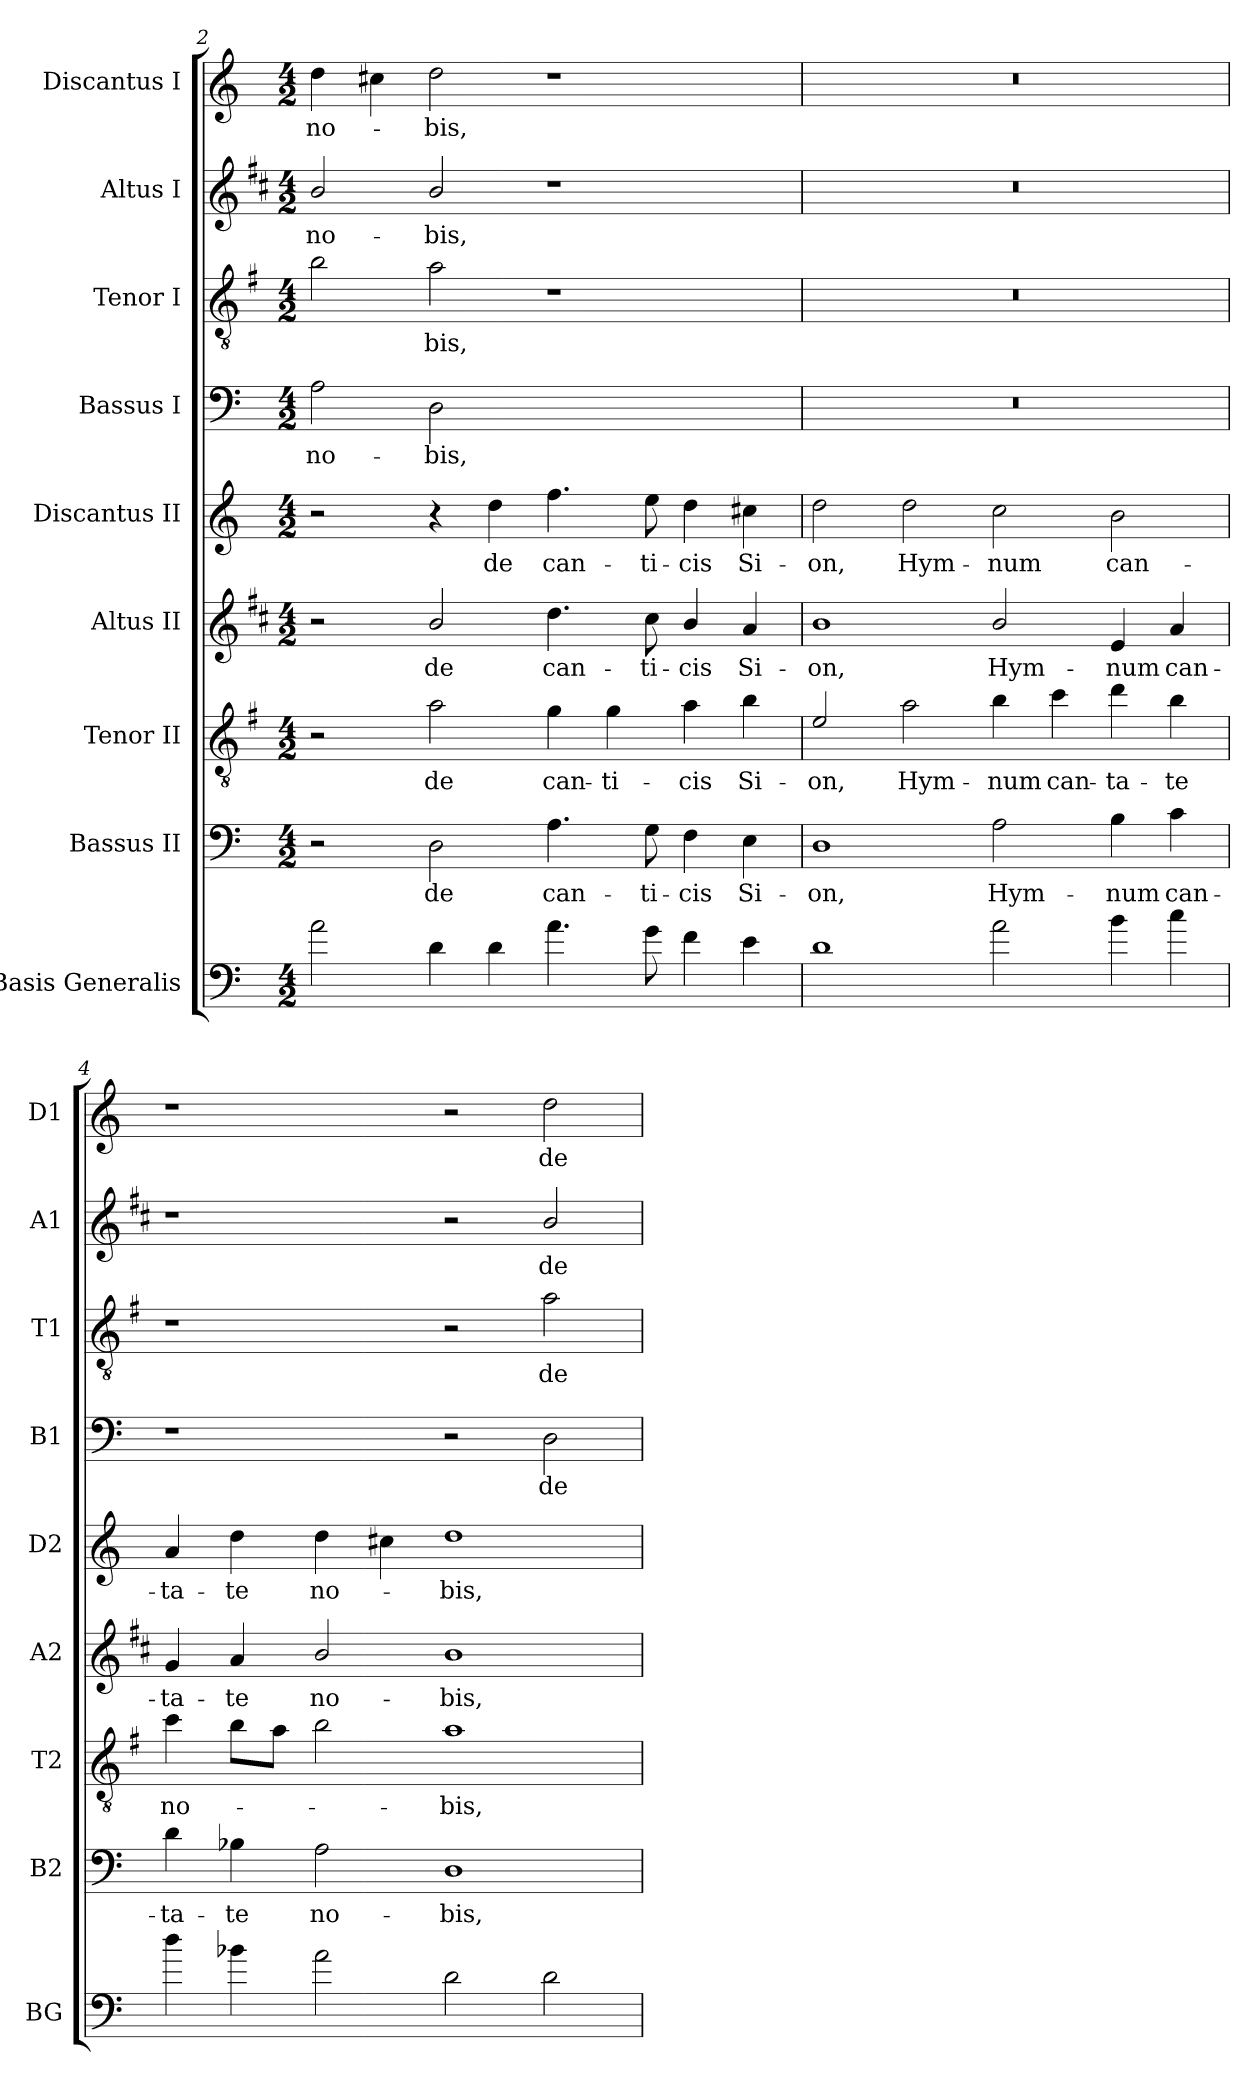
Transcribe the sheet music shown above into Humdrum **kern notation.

**kern	**kern	**text	**kern	**text	**kern	**text	**kern	**text	**kern	**text	**kern	**text	**kern	**text	**kern	**text
*part9	*part8	*part8	*part7	*part7	*part6	*part6	*part5	*part5	*part4	*part4	*part3	*part3	*part2	*part2	*part1	*part1
*staff9	*staff8	*staff8	*staff7	*staff7	*staff6	*staff6	*staff5	*staff5	*staff4	*staff4	*staff3	*staff3	*staff2	*staff2	*staff1	*staff1
*I"Basis Generalis	*I"Bassus II	*	*I"Tenor II	*	*I"Altus II	*	*I"Discantus II	*	*I"Bassus I	*	*I"Tenor I	*	*I"Altus I	*	*I"Discantus I	*
*I'BG	*I'B2	*	*I'T2	*	*I'A2	*	*I'D2	*	*I'B1	*	*I'T1	*	*I'A1	*	*I'D1	*
*clefF4	*clefF4	*	*clefGv2	*	*clefG2	*	*clefG2	*	*clefF4	*	*clefGv2	*	*clefG2	*	*clefG2	*
*ITrd7c12	*	*	*ITrd4c7	*	*ITrd1c2	*	*	*	*	*	*ITrd4c7	*	*ITrd1c2	*	*	*
*k[]	*k[]	*	*k[]	*	*k[]	*	*k[]	*	*k[]	*	*k[]	*	*k[]	*	*k[]	*
*C:	*C:	*	*C:	*	*C:	*	*C:	*	*C:	*	*C:	*	*C:	*	*C:	*
*M4/2	*M4/2	*	*M4/2	*	*M4/2	*	*M4/2	*	*M4/2	*	*M4/2	*	*M4/2	*	*M4/2	*
=2	=2	=2	=2	=2	=2	=2	=2	=2	=2	=2	=2	=2	=2	=2	=2	=2
!	!	!	!	!	!	!	!	!	!	!LO:LY:b	!	!	!	!LO:LY:b	!	!LO:LY:b
2A\	2r	.	2r	.	2r	.	2r	.	2A\	no-	2e\	.	2a/	no-	4dd\	no-
.	.	.	.	.	.	.	.	.	.	.	.	.	.	.	4cc#X\	.
!	!	!LO:LY:b	!	!LO:LY:b	!	!LO:LY:b	!	!	!	!LO:LY:b	!	!LO:LY:b	!	!LO:LY:b	!	!LO:LY:b
4D\	2D\	de	2d\	de	2a/	de	4r	.	2D\	-bis,	2d\	-bis,	2a/	-bis,	2dd\	-bis,
!	!	!	!	!	!	!	!	!LO:LY:b	!	!	!	!	!	!	!	!
4D\	.	.	.	.	.	.	4dd\	de	.	.	.	.	.	.	.	.
!	!	!LO:LY:b	!	!LO:LY:b	!	!LO:LY:b	!	!LO:LY:b	!	!	!	!	!	!	!	!
4.A\	4.A\	can-	4c\	can-	4.cc\	can-	4.ff\	can-	1ryy	.	1r	.	1r	.	1r	.
!	!	!	!	!LO:LY:b	!	!	!	!	!	!	!	!	!	!	!	!
.	.	.	4c\	-ti-	.	.	.	.	.	.	.	.	.	.	.	.
!	!	!LO:LY:b	!	!	!	!LO:LY:b	!	!LO:LY:b	!	!	!	!	!	!	!	!
8G\	8G\	-ti-	.	.	8b\	-ti-	8ee\	-ti-	.	.	.	.	.	.	.	.
!	!	!LO:LY:b	!	!LO:LY:b	!	!LO:LY:b	!	!LO:LY:b	!	!	!	!	!	!	!	!
4F\	4F\	-cis	4d\	-cis	4a/	-cis	4dd\	-cis	.	.	.	.	.	.	.	.
!	!	!LO:LY:b	!	!LO:LY:b	!	!LO:LY:b	!	!LO:LY:b	!	!	!	!	!	!	!	!
4E\	4E\	Si-	4e\	Si-	4g/	Si-	4cc#X\	Si-	.	.	.	.	.	.	.	.
=3	=3	=3	=3	=3	=3	=3	=3	=3	=3	=3	=3	=3	=3	=3	=3	=3
!	!	!LO:LY:b	!	!LO:LY:b	!	!LO:LY:b	!	!LO:LY:b	!	!	!	!	!	!	!	!
1D	1D	-on,	2A/	-on,	1a	-on,	2dd\	-on,	0r	.	0r	.	0r	.	0r	.
!	!	!	!	!LO:LY:b	!	!	!	!LO:LY:b	!	!	!	!	!	!	!	!
.	.	.	2d\	Hym-	.	.	2dd\	Hym-	.	.	.	.	.	.	.	.
!	!	!LO:LY:b	!	!LO:LY:b	!	!LO:LY:b	!	!LO:LY:b	!	!	!	!	!	!	!	!
2A\	2A\	Hym-	4e\	-num	2a/	Hym-	2cc\	-num	.	.	.	.	.	.	.	.
!	!	!	!	!LO:LY:b	!	!	!	!	!	!	!	!	!	!	!	!
.	.	.	4f\	can-	.	.	.	.	.	.	.	.	.	.	.	.
!	!	!LO:LY:b	!	!LO:LY:b	!	!LO:LY:b	!	!LO:LY:b	!	!	!	!	!	!	!	!
4B\	4B\	-num	4g\	-ta-	4d/	-num	2b\	can-	.	.	.	.	.	.	.	.
!	!	!LO:LY:b	!	!LO:LY:b	!	!LO:LY:b	!	!	!	!	!	!	!	!	!	!
4c\	4c\	can-	4e\	-te	4g/	can-	.	.	.	.	.	.	.	.	.	.
!!LO:LB:g=z
=4	=4	=4	=4	=4	=4	=4	=4	=4	=4	=4	=4	=4	=4	=4	=4	=4
!	!	!LO:LY:b	!	!LO:LY:b	!	!LO:LY:b	!	!LO:LY:b	!	!	!	!	!	!	!	!
4d\	4d\	-ta-	4f\	no-	4f/	-ta-	4a/	-ta-	1r	.	1r	.	1r	.	1r	.
!	!	!LO:LY:b	!	!	!	!LO:LY:b	!	!LO:LY:b	!	!	!	!	!	!	!	!
4B-X\	4B-X\	-te	8e\L	.	4g/	-te	4dd\	-te	.	.	.	.	.	.	.	.
.	.	.	8d\J	.	.	.	.	.	.	.	.	.	.	.	.	.
!	!	!LO:LY:b	!	!	!	!LO:LY:b	!	!LO:LY:b	!	!	!	!	!	!	!	!
2A\	2A\	no-	2e\	.	2a/	no-	4dd\	no-	.	.	.	.	.	.	.	.
.	.	.	.	.	.	.	4cc#X\	.	.	.	.	.	.	.	.	.
!	!	!LO:LY:b	!	!LO:LY:b	!	!LO:LY:b	!	!LO:LY:b	!	!	!	!	!	!	!	!
2D\	1D	-bis,	1d	-bis,	1a	-bis,	1dd	-bis,	2r	.	2r	.	2r	.	2r	.
!	!	!	!	!	!	!	!	!	!	!LO:LY:b	!	!LO:LY:b	!	!LO:LY:b	!	!LO:LY:b
2D\	.	.	.	.	.	.	.	.	2D\	de	2d\	de	2a/	de	2dd\	de
=	=	=	=	=	=	=	=	=	=	=	=	=	=	=	=	=
*-	*-	*-	*-	*-	*-	*-	*-	*-	*-	*-	*-	*-	*-	*-	*-	*-
